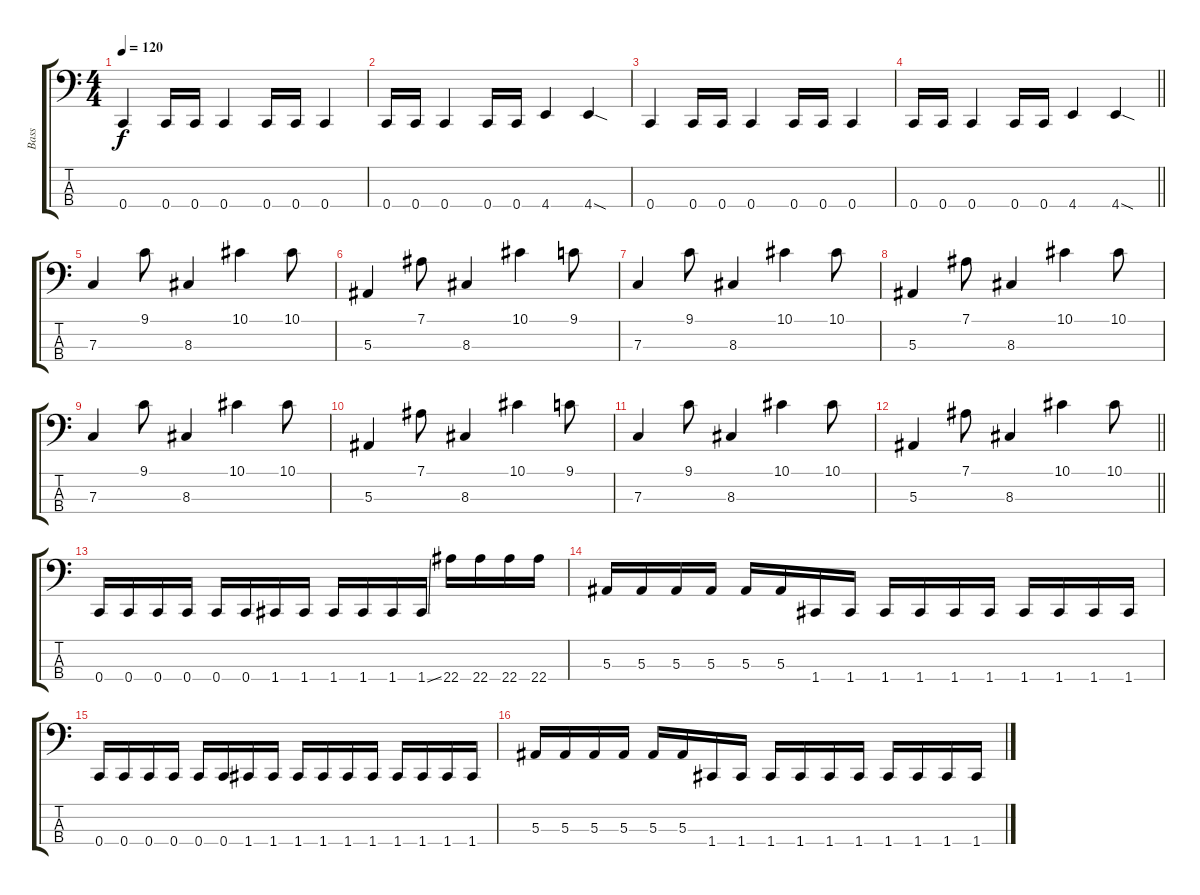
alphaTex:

\track ("Bass" "Bass") {instrument electricbasspick}
\staff {score tabs}
\tuning (Eb2 Bb1 F1 C1) {hide}
\ts (4 4)
\tempo 120
\clef f4
\ks c
0.4.4{dy f} 0.4.16 0.4.16 0.4.4 0.4.16 0.4.16 0.4.4 |
0.4.16 0.4.16 0.4.4 0.4.16 0.4.16 4.4.4 4.4{sod}.4 |
0.4.4 0.4.16 0.4.16 0.4.4 0.4.16 0.4.16 0.4.4 |
\barLineRight lightlight
0.4.16 0.4.16 0.4.4 0.4.16 0.4.16 4.4.4 4.4{sod}.4 |
\section ("" "")
7.3.4 9.1.8 8.3.4 10.1.4 10.1.8 |
5.3.4 7.1.8 8.3.4 10.1.4 9.1.8 |
7.3.4 9.1.8 8.3.4 10.1.4 10.1.8 |
5.3.4 7.1.8 8.3.4 10.1.4 10.1.8 |
7.3.4 9.1.8 8.3.4 10.1.4 10.1.8 |
5.3.4 7.1.8 8.3.4 10.1.4 9.1.8 |
7.3.4 9.1.8 8.3.4 10.1.4 10.1.8 |
\barLineRight lightlight
5.3.4 7.1.8 8.3.4 10.1.4 10.1.8 |
\section ("" "")
0.4.16 0.4.16 0.4.16 0.4.16 0.4.16 0.4.16 1.4.16 1.4.16 1.4.16 1.4.16 1.4.16 1.4{ss}.16 22.4.16 22.4.16 22.4.16 22.4.16 |
5.3.16 5.3.16 5.3.16 5.3.16 5.3.16 5.3.16 1.4.16 1.4.16 1.4.16 1.4.16 1.4.16 1.4.16 1.4.16 1.4.16 1.4.16 1.4.16 |
0.4.16 0.4.16 0.4.16 0.4.16 0.4.16 0.4.16 1.4.16 1.4.16 1.4.16 1.4.16 1.4.16 1.4.16 1.4.16 1.4.16 1.4.16 1.4.16 |
5.3.16 5.3.16 5.3.16 5.3.16 5.3.16 5.3.16 1.4.16 1.4.16 1.4.16 1.4.16 1.4.16 1.4.16 1.4.16 1.4.16 1.4.16 1.4.16
